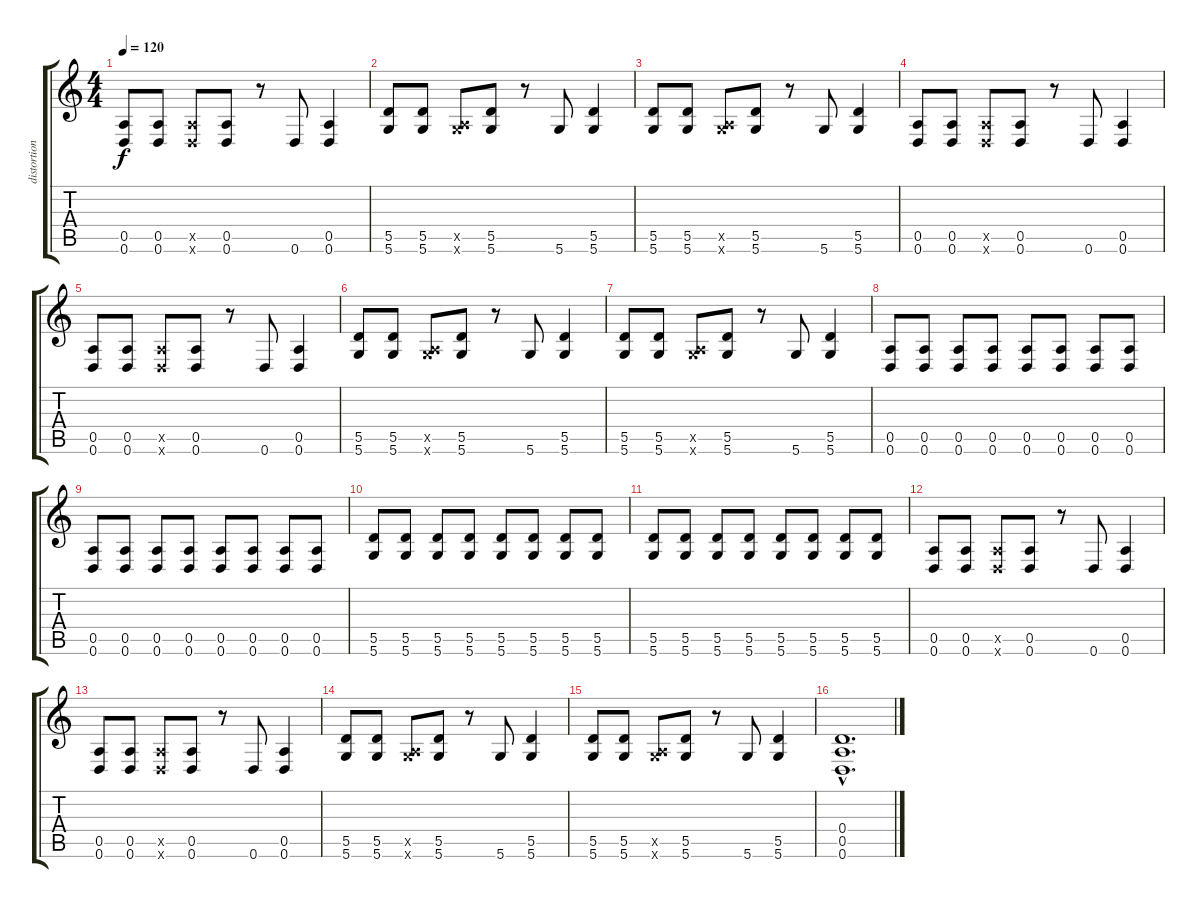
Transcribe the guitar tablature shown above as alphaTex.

\track ("distortion guitar" "distortion") {instrument distortionguitar}
\staff {score tabs}
\tuning (E4 B3 G3 D3 A2 D2) {hide}
\ts (4 4)
\tempo 120
\clef g2
\ks c
(0.5 0.6).8{dy f volume 13} (0.5 0.6).8 (0.5{x} 0.6{x}).8 (0.5 0.6).8 r.8 0.6.8 (0.5 0.6).4 |
(5.5 5.6).8{volume 13} (5.5 5.6).8 (0.5{x} 5.6{x}).8 (5.5 5.6).8 r.8 5.6.8 (5.5 5.6).4 |
(5.5 5.6).8{volume 13} (5.5 5.6).8 (0.5{x} 5.6{x}).8 (5.5 5.6).8 r.8 5.6.8 (5.5 5.6).4 |
(0.5 0.6).8{volume 13} (0.5 0.6).8 (0.5{x} 0.6{x}).8 (0.5 0.6).8 r.8 0.6.8 (0.5 0.6).4 |
(0.5 0.6).8{volume 13} (0.5 0.6).8 (0.5{x} 0.6{x}).8 (0.5 0.6).8 r.8 0.6.8 (0.5 0.6).4 |
(5.5 5.6).8{volume 13} (5.5 5.6).8 (0.5{x} 5.6{x}).8 (5.5 5.6).8 r.8 5.6.8 (5.5 5.6).4 |
(5.5 5.6).8{volume 13} (5.5 5.6).8 (0.5{x} 5.6{x}).8 (5.5 5.6).8 r.8 5.6.8 (5.5 5.6).4 |
(0.5 0.6).8{volume 13 balance 16} (0.5 0.6).8 (0.5 0.6).8 (0.5 0.6).8 (0.5 0.6).8{balance 0} (0.5 0.6).8 (0.5 0.6).8 (0.5 0.6).8 |
(0.5 0.6).8{volume 13 balance 16} (0.5 0.6).8 (0.5 0.6).8 (0.5 0.6).8 (0.5 0.6).8{balance 0} (0.5 0.6).8 (0.5 0.6).8 (0.5 0.6).8 |
(5.5 5.6).8{volume 13 balance 16} (5.5 5.6).8 (5.5 5.6).8 (5.5 5.6).8 (5.5 5.6).8{balance 0} (5.5 5.6).8 (5.5 5.6).8 (5.5 5.6).8 |
(5.5 5.6).8{volume 13 balance 16} (5.5 5.6).8 (5.5 5.6).8 (5.5 5.6).8 (5.5 5.6).8{balance 0} (5.5 5.6).8 (5.5 5.6).8 (5.5 5.6).8 |
(0.5 0.6).8{volume 13 balance 8} (0.5 0.6).8 (0.5{x} 0.6{x}).8 (0.5 0.6).8 r.8 0.6.8 (0.5 0.6).4 |
(0.5 0.6).8{volume 13} (0.5 0.6).8 (0.5{x} 0.6{x}).8 (0.5 0.6).8 r.8 0.6.8 (0.5 0.6).4 |
(5.5 5.6).8{volume 13} (5.5 5.6).8 (0.5{x} 5.6{x}).8 (5.5 5.6).8 r.8 5.6.8 (5.5 5.6).4 |
(5.5 5.6).8{volume 13} (5.5 5.6).8 (0.5{x} 5.6{x}).8 (5.5 5.6).8 r.8 5.6.8 (5.5 5.6).4 |
(0.4{hac} 0.5{hac} 0.6{hac}).1{d}
